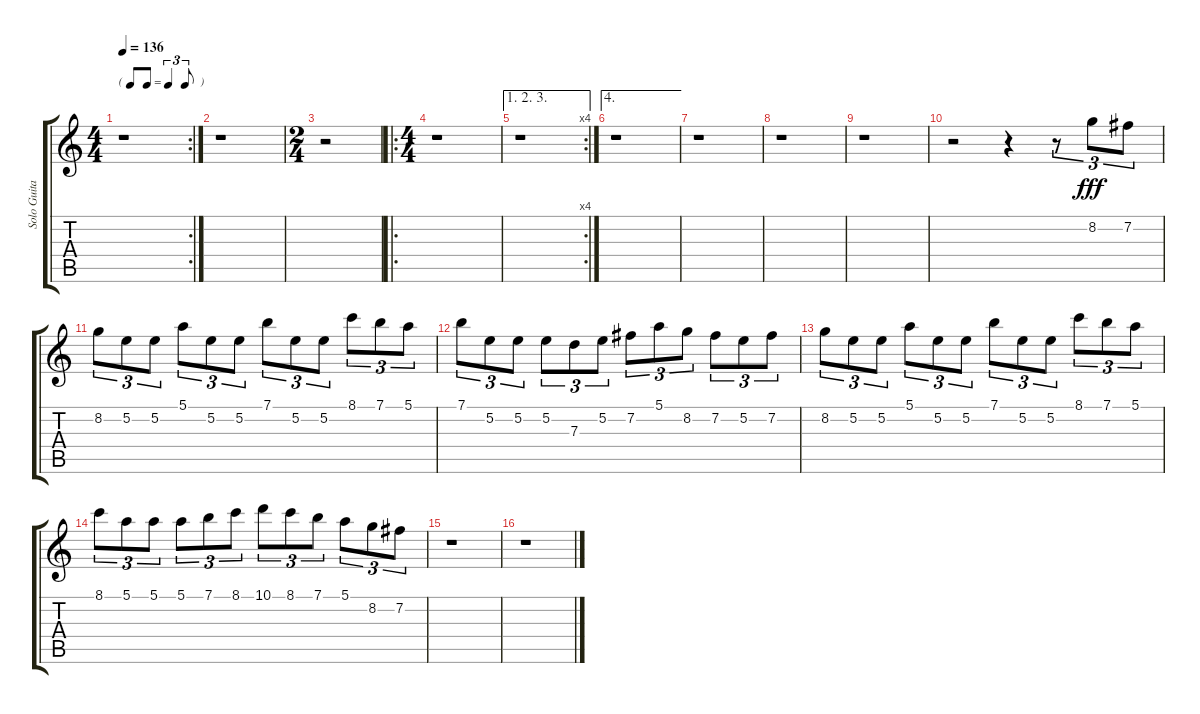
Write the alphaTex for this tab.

\track ("Solo Guitar" "Solo Guita") {instrument distortionguitar}
\staff {score tabs}
\tuning (E4 B3 G3 D3 A2 E2) {hide}
\rc 2
\ts (4 4)
\tf triplet8th
\tempo 136
\clef g2
\ks c
r.1{dy fff} |
r.1 |
\ts (2 4)
r.2 |
\ro
\ts (4 4)
r.1 |
\ae (1 2 3)
\rc 4
r.1 |
\ae 4
r.1 |
r.1 |
r.1 |
r.1 |
r.2 r.4 r.8{tu (3 2)} 8.2.8{tu (3 2)} 7.2.8{tu (3 2)} |
8.2.8{tu (3 2)} 5.2.8{tu (3 2)} 5.2.8{tu (3 2)} 5.1.8{tu (3 2)} 5.2.8{tu (3 2)} 5.2.8{tu (3 2)} 7.1.8{tu (3 2)} 5.2.8{tu (3 2)} 5.2.8{tu (3 2)} 8.1.8{tu (3 2)} 7.1.8{tu (3 2)} 5.1.8{tu (3 2)} |
7.1.8{tu (3 2)} 5.2.8{tu (3 2)} 5.2.8{tu (3 2)} 5.2.8{tu (3 2)} 7.3.8{tu (3 2)} 5.2.8{tu (3 2)} 7.2.8{tu (3 2)} 5.1.8{tu (3 2)} 8.2.8{tu (3 2)} 7.2.8{tu (3 2)} 5.2.8{tu (3 2)} 7.2.8{tu (3 2)} |
8.2.8{tu (3 2)} 5.2.8{tu (3 2)} 5.2.8{tu (3 2)} 5.1.8{tu (3 2)} 5.2.8{tu (3 2)} 5.2.8{tu (3 2)} 7.1.8{tu (3 2)} 5.2.8{tu (3 2)} 5.2.8{tu (3 2)} 8.1.8{tu (3 2)} 7.1.8{tu (3 2)} 5.1.8{tu (3 2)} |
8.1.8{tu (3 2)} 5.1.8{tu (3 2)} 5.1.8{tu (3 2)} 5.1.8{tu (3 2)} 7.1.8{tu (3 2)} 8.1.8{tu (3 2)} 10.1.8{tu (3 2)} 8.1.8{tu (3 2)} 7.1.8{tu (3 2)} 5.1.8{tu (3 2)} 8.2.8{tu (3 2)} 7.2.8{tu (3 2)} |
r.1 |
r.1
